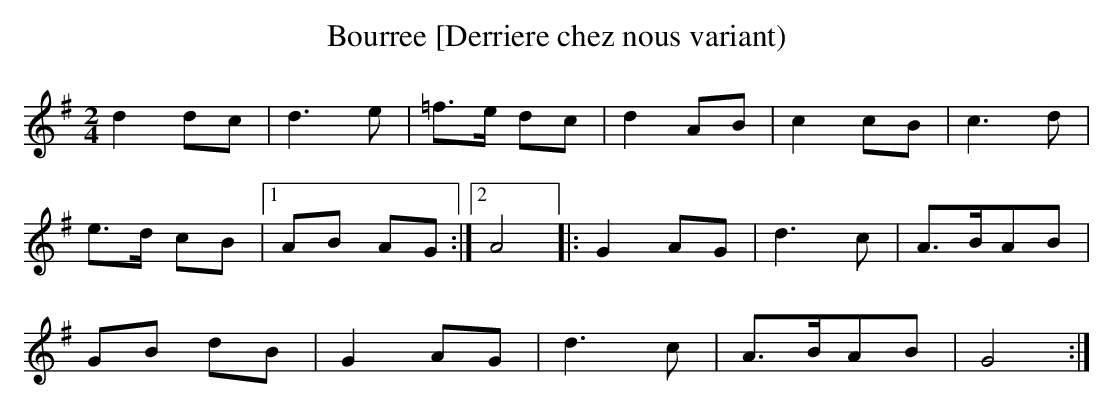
X:1
T:Bourree [Derriere chez nous variant)
L:1/8
M:2/4
K:G
d2dc | d3e | =f>e dc | d2AB | c2cB | c3d |
e>d cB |1 AB AG :|2 A4 |: G2AG | d3c | A>BAB |
GB dB |G2AG | d3c | A>BAB | G4 :|
